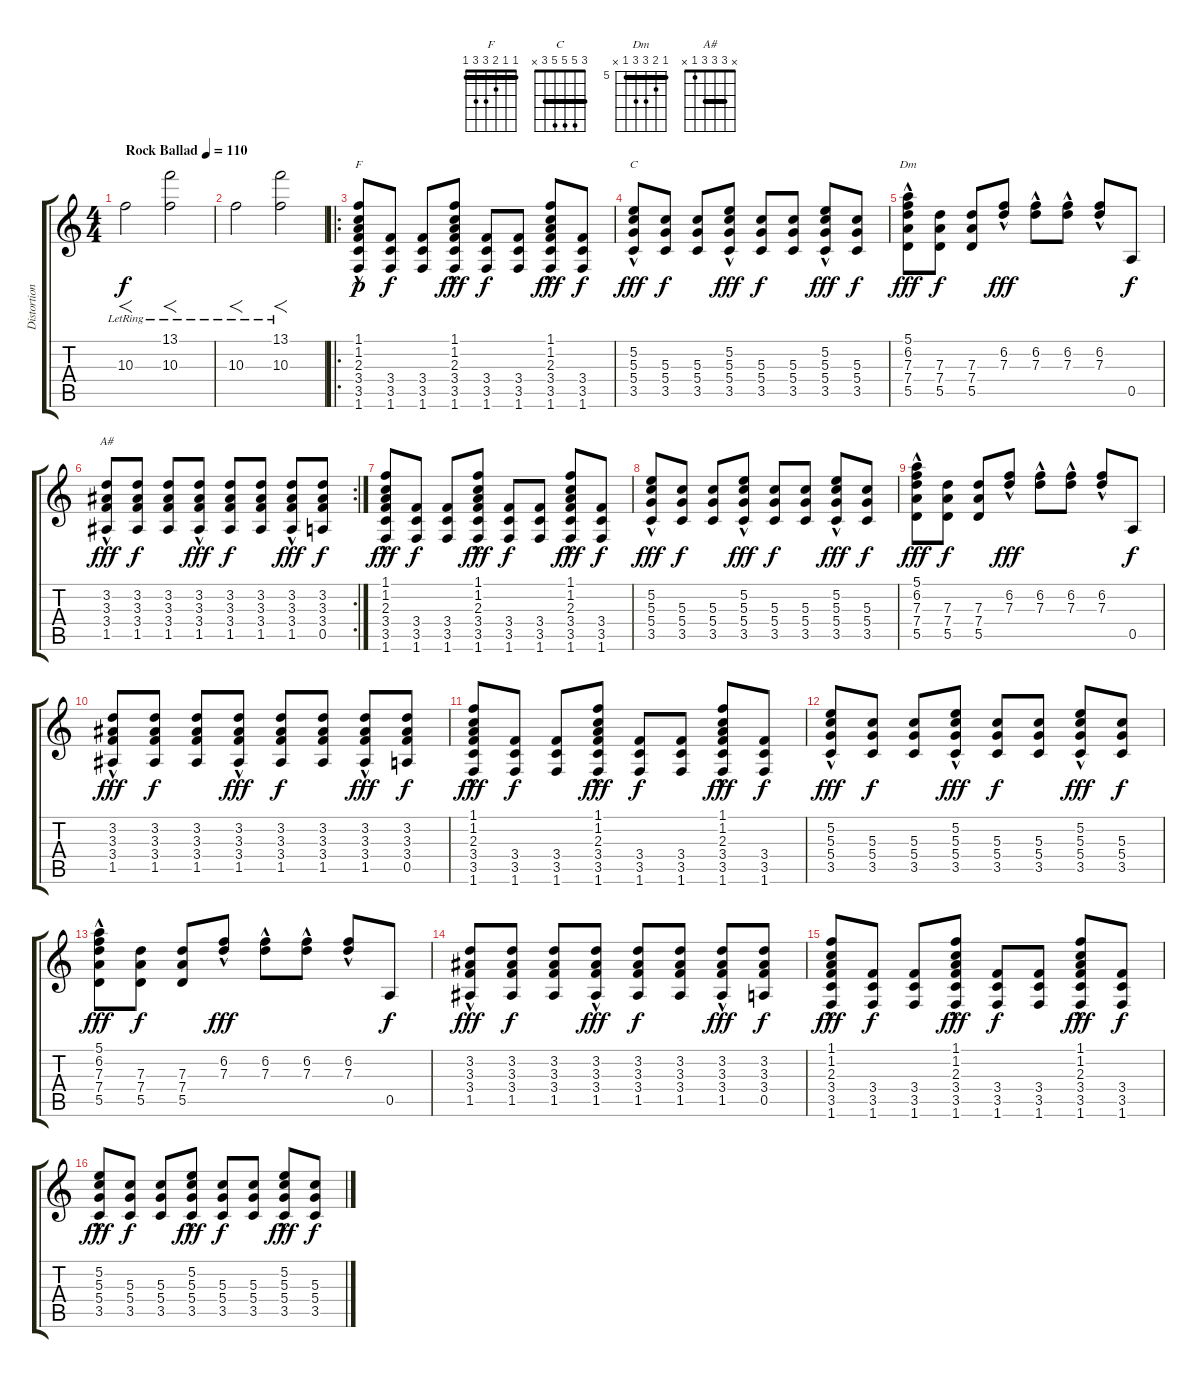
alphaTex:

\track ("Distortion Guitar" "Distortion") {instrument distortionguitar}
\staff {score tabs}
\tuning (E4 B3 G3 D3 A2 E2) {hide}
\chord ("F" 1 1 2 3 3 1) {barre 1}
\chord ("C" 3 5 5 5 3 x) {barre 3}
\chord ("Dm" 5 6 7 7 5 x) {firstfret 5 barre 5}
\chord ("A#" x 3 3 3 1 x) {barre 3}
\ts (4 4)
\tempo (110 "Rock Ballad")
\clef g2
\ks c
10.3{lr}.2{f dy f instrument distortionguitar} (13.1{lr} 10.3{lr}).2{f} |
10.3{lr}.2{f} (13.1{lr} 10.3{lr}).2{f} |
\ro
(1.1{hac} 1.2{hac} 2.3{hac} 3.4{hac} 3.5{hac} 1.6{hac}).8{ch "F" dy p} (3.4 3.5 1.6).8{dy f} (3.4 3.5 1.6).8 (1.1{hac} 1.2{hac} 2.3{hac} 3.4{hac} 3.5{hac} 1.6{hac}).8{dy fff} (3.4 3.5 1.6).8{dy f} (3.4 3.5 1.6).8 (1.1{hac} 1.2{hac} 2.3{hac} 3.4{hac} 3.5{hac} 1.6{hac}).8{dy fff} (3.4 3.5 1.6).8{dy f} |
(5.2{hac} 5.3{hac} 5.4{hac} 3.5{hac}).8{ch "C" dy fff} (5.3 5.4 3.5).8{dy f} (5.3 5.4 3.5).8 (5.2{hac} 5.3{hac} 5.4{hac} 3.5{hac}).8{dy fff} (5.3 5.4 3.5).8{dy f} (5.3 5.4 3.5).8 (5.2{hac} 5.3{hac} 5.4{hac} 3.5{hac}).8{dy fff} (5.3 5.4 3.5).8{dy f} |
(5.1{hac} 6.2{hac} 7.3{hac} 7.4{hac} 5.5{hac}).8{ch "Dm" dy fff} (7.3 7.4 5.5).8{dy f} (7.3 7.4 5.5).8 (6.2{hac} 7.3{hac}).8{dy fff} (6.2{hac} 7.3{hac}).8 (6.2{hac} 7.3{hac}).8 (6.2{hac} 7.3{hac}).8 0.5.8{dy f} |
\rc 2
(3.2 3.3 3.4 1.5{hac}).8{ch "A#" dy fff} (3.2 3.3 3.4 1.5).8{dy f} (3.2 3.3 3.4 1.5).8 (3.2 3.3 3.4 1.5{hac}).8{dy fff} (3.2 3.3 3.4 1.5).8{dy f} (3.2 3.3 3.4 1.5).8 (3.2 3.3 3.4 1.5{hac}).8{dy fff} (3.2 3.3 3.4 0.5).8{dy f} |
(1.1{hac} 1.2{hac} 2.3{hac} 3.4{hac} 3.5{hac} 1.6{hac}).8{dy fff} (3.4 3.5 1.6).8{dy f} (3.4 3.5 1.6).8 (1.1{hac} 1.2{hac} 2.3{hac} 3.4{hac} 3.5{hac} 1.6{hac}).8{dy fff} (3.4 3.5 1.6).8{dy f} (3.4 3.5 1.6).8 (1.1{hac} 1.2{hac} 2.3{hac} 3.4{hac} 3.5{hac} 1.6{hac}).8{dy fff} (3.4 3.5 1.6).8{dy f} |
(5.2{hac} 5.3{hac} 5.4{hac} 3.5{hac}).8{dy fff} (5.3 5.4 3.5).8{dy f} (5.3 5.4 3.5).8 (5.2{hac} 5.3{hac} 5.4{hac} 3.5{hac}).8{dy fff} (5.3 5.4 3.5).8{dy f} (5.3 5.4 3.5).8 (5.2{hac} 5.3{hac} 5.4{hac} 3.5{hac}).8{dy fff} (5.3 5.4 3.5).8{dy f} |
(5.1{hac} 6.2{hac} 7.3{hac} 7.4{hac} 5.5{hac}).8{dy fff} (7.3 7.4 5.5).8{dy f} (7.3 7.4 5.5).8 (6.2{hac} 7.3{hac}).8{dy fff} (6.2{hac} 7.3{hac}).8 (6.2{hac} 7.3{hac}).8 (6.2{hac} 7.3{hac}).8 0.5.8{dy f} |
(3.2 3.3 3.4 1.5{hac}).8{dy fff} (3.2 3.3 3.4 1.5).8{dy f} (3.2 3.3 3.4 1.5).8 (3.2 3.3 3.4 1.5{hac}).8{dy fff} (3.2 3.3 3.4 1.5).8{dy f} (3.2 3.3 3.4 1.5).8 (3.2 3.3 3.4 1.5{hac}).8{dy fff} (3.2 3.3 3.4 0.5).8{dy f} |
(1.1{hac} 1.2{hac} 2.3{hac} 3.4{hac} 3.5{hac} 1.6{hac}).8{dy fff} (3.4 3.5 1.6).8{dy f} (3.4 3.5 1.6).8 (1.1{hac} 1.2{hac} 2.3{hac} 3.4{hac} 3.5{hac} 1.6{hac}).8{dy fff} (3.4 3.5 1.6).8{dy f} (3.4 3.5 1.6).8 (1.1{hac} 1.2{hac} 2.3{hac} 3.4{hac} 3.5{hac} 1.6{hac}).8{dy fff} (3.4 3.5 1.6).8{dy f} |
(5.2{hac} 5.3{hac} 5.4{hac} 3.5{hac}).8{dy fff} (5.3 5.4 3.5).8{dy f} (5.3 5.4 3.5).8 (5.2{hac} 5.3{hac} 5.4{hac} 3.5{hac}).8{dy fff} (5.3 5.4 3.5).8{dy f} (5.3 5.4 3.5).8 (5.2{hac} 5.3{hac} 5.4{hac} 3.5{hac}).8{dy fff} (5.3 5.4 3.5).8{dy f} |
(5.1{hac} 6.2{hac} 7.3{hac} 7.4{hac} 5.5{hac}).8{dy fff} (7.3 7.4 5.5).8{dy f} (7.3 7.4 5.5).8 (6.2{hac} 7.3{hac}).8{dy fff} (6.2{hac} 7.3{hac}).8 (6.2{hac} 7.3{hac}).8 (6.2{hac} 7.3{hac}).8 0.5.8{dy f} |
(3.2 3.3 3.4 1.5{hac}).8{dy fff} (3.2 3.3 3.4 1.5).8{dy f} (3.2 3.3 3.4 1.5).8 (3.2 3.3 3.4 1.5{hac}).8{dy fff} (3.2 3.3 3.4 1.5).8{dy f} (3.2 3.3 3.4 1.5).8 (3.2 3.3 3.4 1.5{hac}).8{dy fff} (3.2 3.3 3.4 0.5).8{dy f} |
(1.1{hac} 1.2{hac} 2.3{hac} 3.4{hac} 3.5{hac} 1.6{hac}).8{dy fff} (3.4 3.5 1.6).8{dy f} (3.4 3.5 1.6).8 (1.1{hac} 1.2{hac} 2.3{hac} 3.4{hac} 3.5{hac} 1.6{hac}).8{dy fff} (3.4 3.5 1.6).8{dy f} (3.4 3.5 1.6).8 (1.1{hac} 1.2{hac} 2.3{hac} 3.4{hac} 3.5{hac} 1.6{hac}).8{dy fff} (3.4 3.5 1.6).8{dy f} |
(5.2{hac} 5.3{hac} 5.4{hac} 3.5{hac}).8{dy fff} (5.3 5.4 3.5).8{dy f} (5.3 5.4 3.5).8 (5.2{hac} 5.3{hac} 5.4{hac} 3.5{hac}).8{dy fff} (5.3 5.4 3.5).8{dy f} (5.3 5.4 3.5).8 (5.2{hac} 5.3{hac} 5.4{hac} 3.5{hac}).8{dy fff} (5.3 5.4 3.5).8{dy f}
